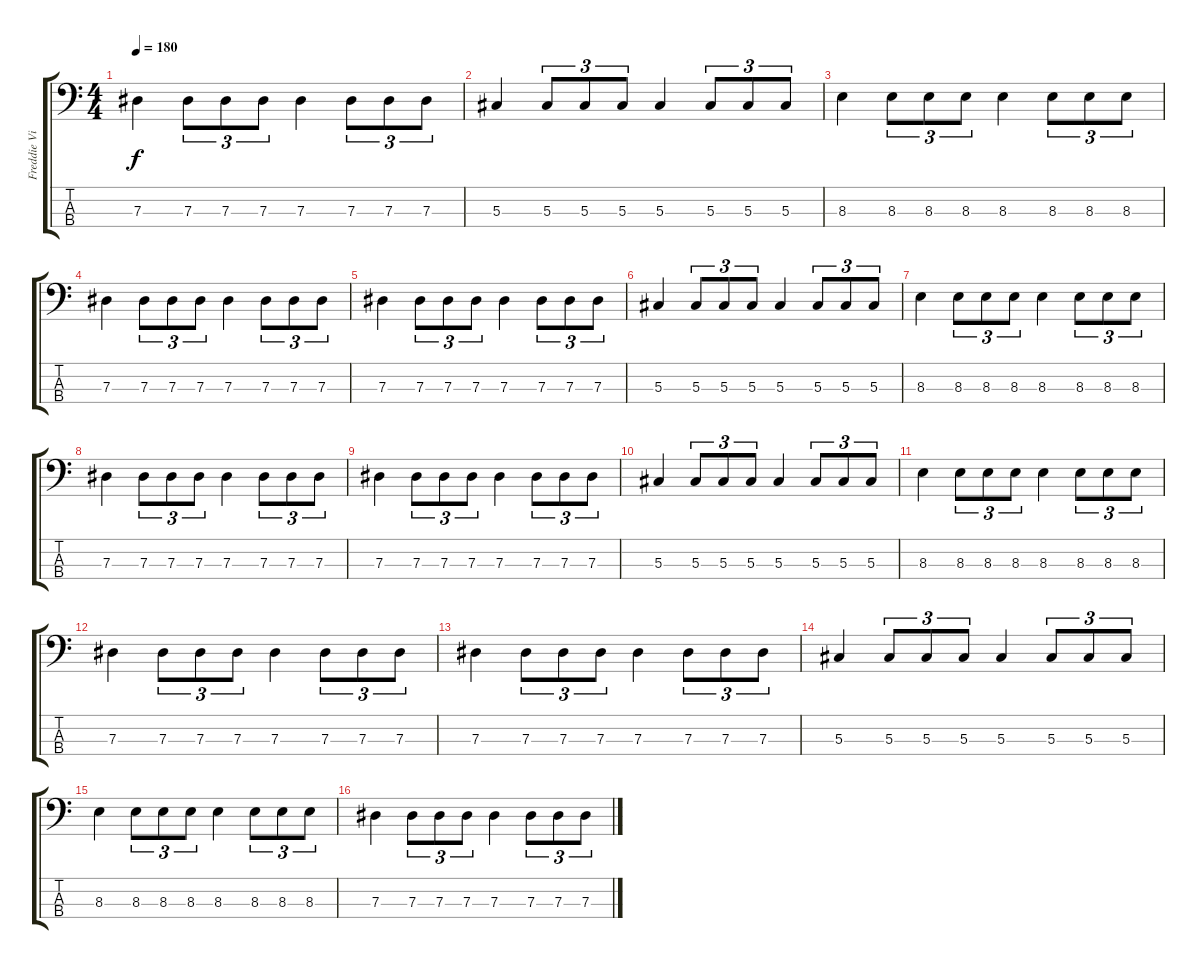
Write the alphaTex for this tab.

\track ("Freddie Vidales" "Freddie Vi") {instrument electricbassfinger}
\staff {score tabs}
\tuning (Gb2 Db2 Ab1 Eb1) {hide}
\ts (4 4)
\tempo 180
\clef f4
\ks c
7.3.4{dy f} 7.3.8{tu (3 2)} 7.3.8{tu (3 2)} 7.3.8{tu (3 2)} 7.3.4 7.3.8{tu (3 2)} 7.3.8{tu (3 2)} 7.3.8{tu (3 2)} |
5.3.4 5.3.8{tu (3 2)} 5.3.8{tu (3 2)} 5.3.8{tu (3 2)} 5.3.4 5.3.8{tu (3 2)} 5.3.8{tu (3 2)} 5.3.8{tu (3 2)} |
8.3.4 8.3.8{tu (3 2)} 8.3.8{tu (3 2)} 8.3.8{tu (3 2)} 8.3.4 8.3.8{tu (3 2)} 8.3.8{tu (3 2)} 8.3.8{tu (3 2)} |
7.3.4 7.3.8{tu (3 2)} 7.3.8{tu (3 2)} 7.3.8{tu (3 2)} 7.3.4 7.3.8{tu (3 2)} 7.3.8{tu (3 2)} 7.3.8{tu (3 2)} |
7.3.4 7.3.8{tu (3 2)} 7.3.8{tu (3 2)} 7.3.8{tu (3 2)} 7.3.4 7.3.8{tu (3 2)} 7.3.8{tu (3 2)} 7.3.8{tu (3 2)} |
5.3.4 5.3.8{tu (3 2)} 5.3.8{tu (3 2)} 5.3.8{tu (3 2)} 5.3.4 5.3.8{tu (3 2)} 5.3.8{tu (3 2)} 5.3.8{tu (3 2)} |
8.3.4 8.3.8{tu (3 2)} 8.3.8{tu (3 2)} 8.3.8{tu (3 2)} 8.3.4 8.3.8{tu (3 2)} 8.3.8{tu (3 2)} 8.3.8{tu (3 2)} |
7.3.4 7.3.8{tu (3 2)} 7.3.8{tu (3 2)} 7.3.8{tu (3 2)} 7.3.4 7.3.8{tu (3 2)} 7.3.8{tu (3 2)} 7.3.8{tu (3 2)} |
7.3.4 7.3.8{tu (3 2)} 7.3.8{tu (3 2)} 7.3.8{tu (3 2)} 7.3.4 7.3.8{tu (3 2)} 7.3.8{tu (3 2)} 7.3.8{tu (3 2)} |
5.3.4 5.3.8{tu (3 2)} 5.3.8{tu (3 2)} 5.3.8{tu (3 2)} 5.3.4 5.3.8{tu (3 2)} 5.3.8{tu (3 2)} 5.3.8{tu (3 2)} |
8.3.4 8.3.8{tu (3 2)} 8.3.8{tu (3 2)} 8.3.8{tu (3 2)} 8.3.4 8.3.8{tu (3 2)} 8.3.8{tu (3 2)} 8.3.8{tu (3 2)} |
7.3.4 7.3.8{tu (3 2)} 7.3.8{tu (3 2)} 7.3.8{tu (3 2)} 7.3.4 7.3.8{tu (3 2)} 7.3.8{tu (3 2)} 7.3.8{tu (3 2)} |
7.3.4 7.3.8{tu (3 2)} 7.3.8{tu (3 2)} 7.3.8{tu (3 2)} 7.3.4 7.3.8{tu (3 2)} 7.3.8{tu (3 2)} 7.3.8{tu (3 2)} |
5.3.4 5.3.8{tu (3 2)} 5.3.8{tu (3 2)} 5.3.8{tu (3 2)} 5.3.4 5.3.8{tu (3 2)} 5.3.8{tu (3 2)} 5.3.8{tu (3 2)} |
8.3.4 8.3.8{tu (3 2)} 8.3.8{tu (3 2)} 8.3.8{tu (3 2)} 8.3.4 8.3.8{tu (3 2)} 8.3.8{tu (3 2)} 8.3.8{tu (3 2)} |
7.3.4 7.3.8{tu (3 2)} 7.3.8{tu (3 2)} 7.3.8{tu (3 2)} 7.3.4 7.3.8{tu (3 2)} 7.3.8{tu (3 2)} 7.3.8{tu (3 2)}
